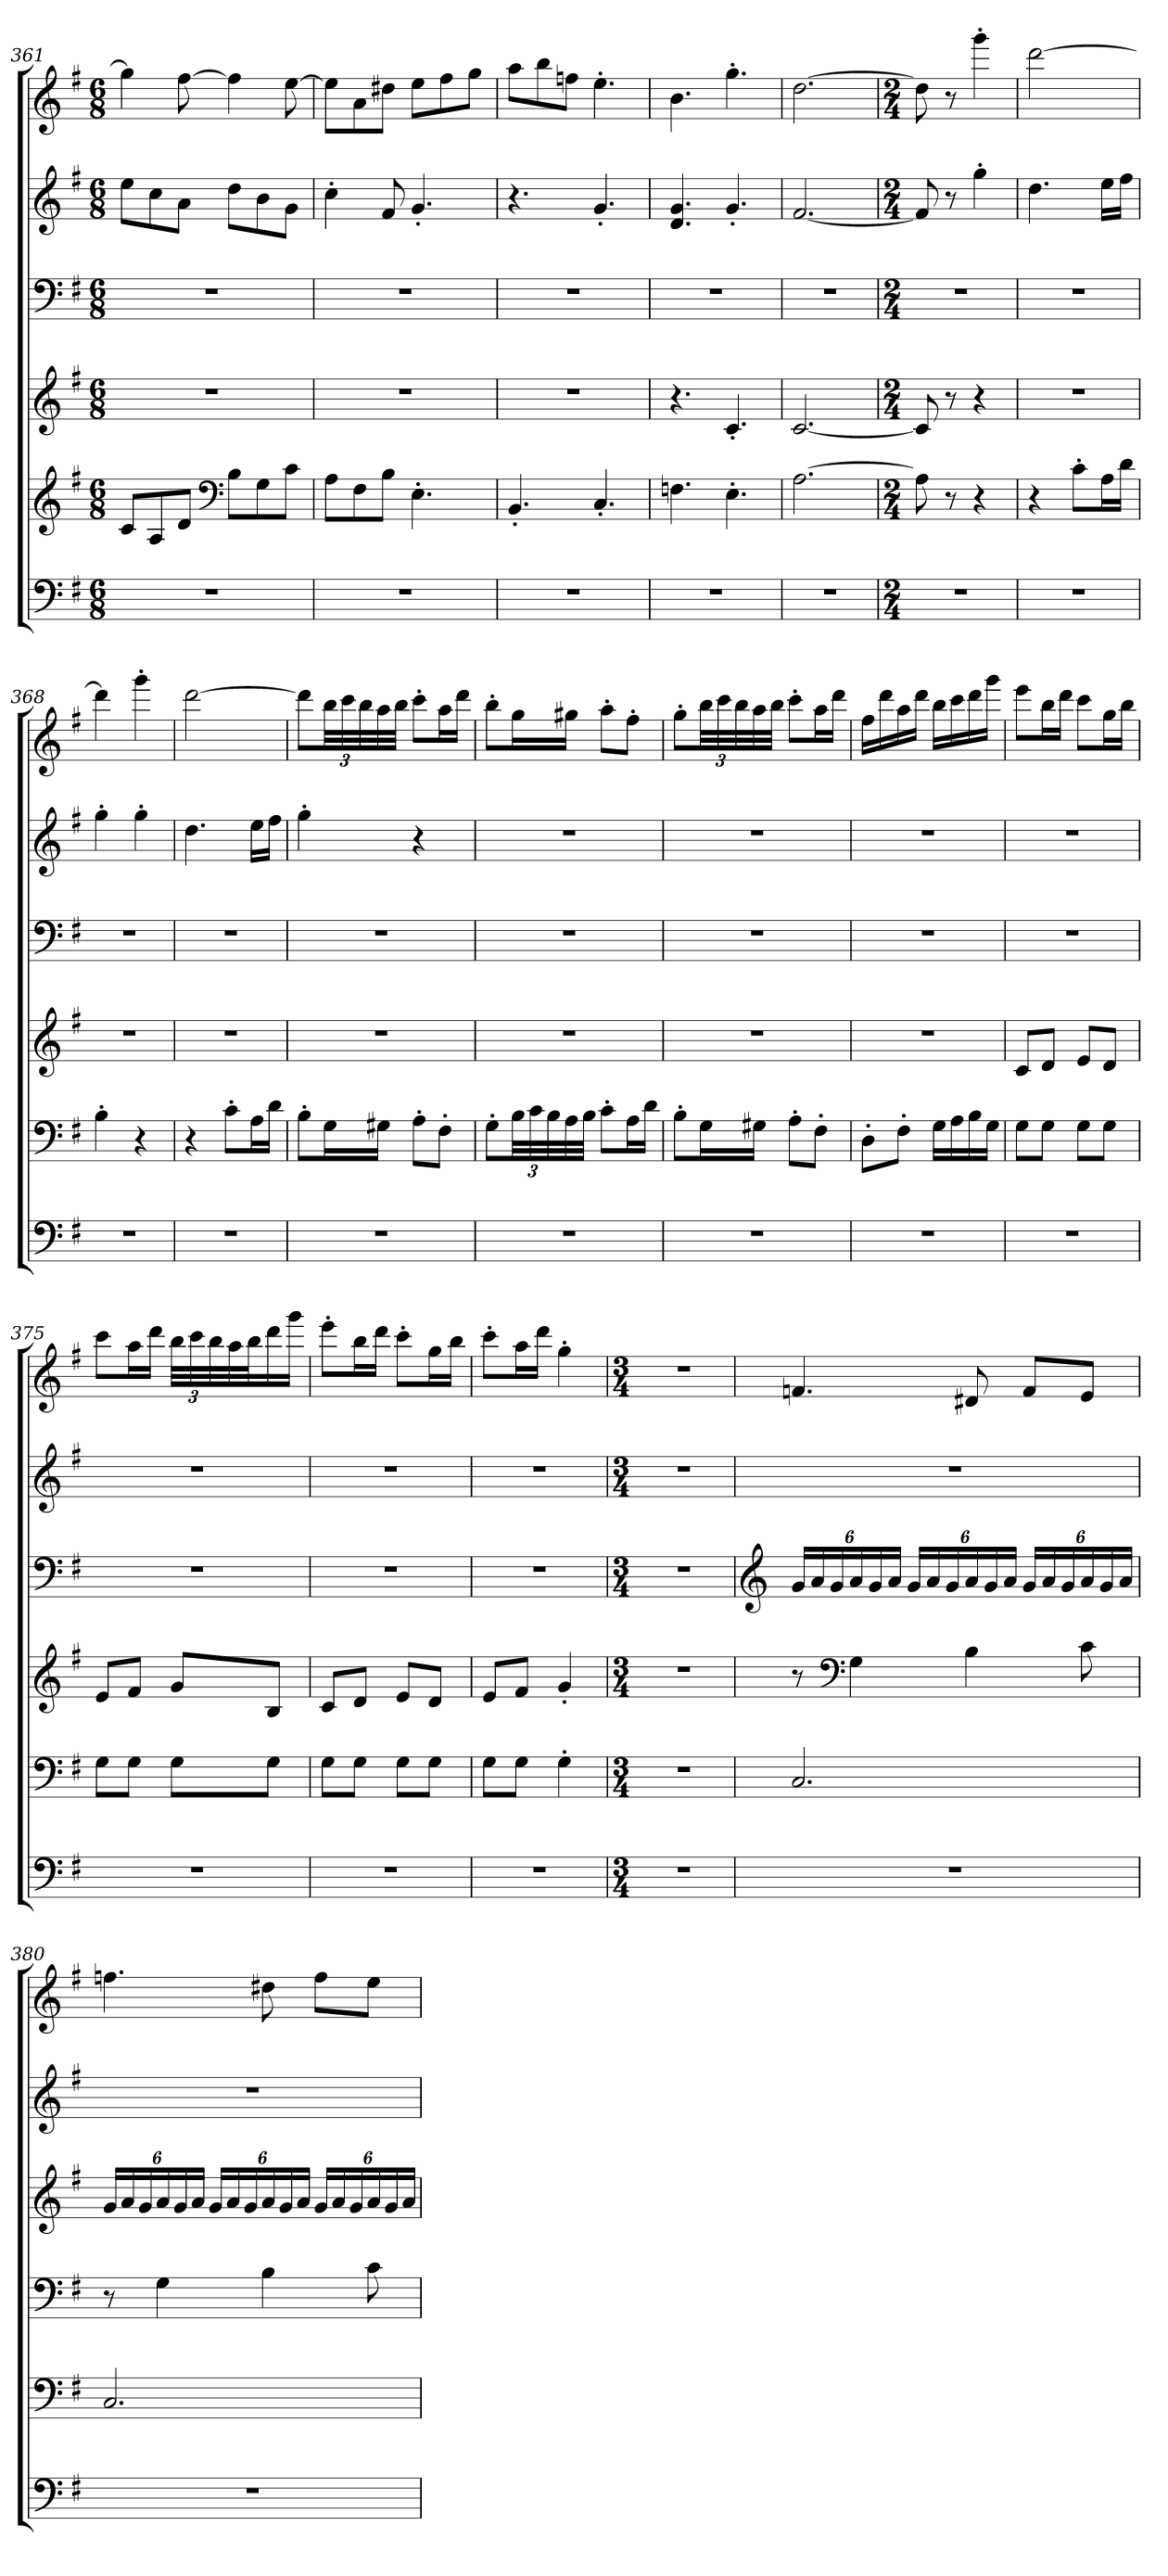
**kern	**kern	**kern	**kern	**kern	**kern
*part5	*part5	*part4	*part3	*part2	*part1
*staff6	*staff5	*staff4	*staff3	*staff2	*staff1
*clefF4	*clefG2	*clefG2	*clefF4	*clefG2	*clefG2
*k[f#]	*k[f#]	*k[f#]	*k[f#]	*k[f#]	*k[f#]
*M6/8	*M6/8	*M6/8	*M6/8	*M6/8	*M6/8
=361	=361	=361	=361	=361	=361
2.r	8c/L	2.r	2.r	8ee\L	4gg\]
.	8A/	.	.	8cc\	.
.	8d/J	.	.	8a\J	[8ff#\
*	*clefF4	*	*	*	*
.	8B\L	.	.	8dd\L	4ff#\]
.	8G\	.	.	8b\	.
.	8c\J	.	.	8g\J	[8ee\
=362	=362	=362	=362	=362	=362
2.r	8A\L	2.r	2.r	4cc'\	8ee\L]
.	8F#\	.	.	.	8a\
.	8B\J	.	.	8f#/	8dd#X\J
.	4.E'\	.	.	4.g'/	8ee\L
.	.	.	.	.	8ff#\
.	.	.	.	.	8gg\J
=363	=363	=363	=363	=363	=363
2.r	4.BB'/	2.r	2.r	4.r	8aa\L
.	.	.	.	.	8bb\
.	.	.	.	.	8ffn\J
.	4.C'/	.	.	4.g'/	4.ee'\
=364	=364	=364	=364	=364	=364
2.r	4.Fn\	4.r	2.r	4.d/ 4.g/	4.b\
.	4.E'\	4.c'/	.	4.g'/	4.gg'\
=365	=365	=365	=365	=365	=365
2.r	[2.A\	[2.c/	2.r	[2.f#/	[2.dd\
!!LO:LB:g=z
=366	=366	=366	=366	=366	=366
*M2/4	*M2/4	*M2/4	*M2/4	*M2/4	*M2/4
2r	8A\]	8c/]	2r	8f#/]	8dd\]
.	8r	8r	.	8r	8r
*	*	*	*	*	*MM103
.	4r	4r	.	4gg'\	4ggg'\
=367	=367	=367	=367	=367	=367
*	*	*	*	*	*MM105
2r	4r	2r	2r	4.dd\	[2ddd\
.	8c'\L	.	.	.	.
.	16A\L	.	.	16ee\LL	.
.	16d\JJ	.	.	16ff#\JJ	.
=368	=368	=368	=368	=368	=368
2r	4B'\	2r	2r	4gg'\	4ddd\]
*	*	*	*	*	*MM103
.	4r	.	.	4gg'\	4ggg'\
=369	=369	=369	=369	=369	=369
*	*	*	*	*	*MM105
2r	4r	2r	2r	4.dd\	[2ddd\
.	8c'\L	.	.	.	.
.	16A\L	.	.	16ee\LL	.
.	16d\JJ	.	.	16ff#\JJ	.
=370	=370	=370	=370	=370	=370
2r	8B'\L	2r	2r	4gg'\	8ddd\L]
*	*	*	*	*	*Xbrackettup
.	16G\L	.	.	.	48bb\LL
.	.	.	.	.	48ccc\
.	.	.	.	.	48bb\
.	16G#X\JJ	.	.	.	32aa\
.	.	.	.	.	32bb\JJJ
.	8A'\L	.	.	4r	8ccc'\L
.	8F#'\J	.	.	.	16aa\L
.	.	.	.	.	16ddd\JJ
=371	=371	=371	=371	=371	=371
2r	8G'\L	2r	2r	2r	8bb'\L
*	*Xbrackettup	*	*	*	*
.	48B\LL	.	.	.	16gg\L
.	48c\	.	.	.	.
.	48B\	.	.	.	.
.	32A\	.	.	.	16gg#X\JJ
.	32B\JJJ	.	.	.	.
.	8c'\L	.	.	.	8aa'\L
.	16A\L	.	.	.	8ff#'\J
.	16d\JJ	.	.	.	.
!!LO:PB:g=z
=372	=372	=372	=372	=372	=372
*	*	*	*	*	*MM105
2r	8B'\L	2r	2r	2r	8gg'\L
.	16G\L	.	.	.	48bb\LL
.	.	.	.	.	48ccc\
.	.	.	.	.	48bb\
.	16G#X\JJ	.	.	.	32aa\
.	.	.	.	.	32bb\JJJ
.	8A'\L	.	.	.	8ccc'\L
.	8F#'\J	.	.	.	16aa\L
.	.	.	.	.	16ddd\JJ
=373	=373	=373	=373	=373	=373
2r	8D'\L	2r	2r	2r	16ff#\LL
.	.	.	.	.	16ddd\
.	8F#'\J	.	.	.	16aa\
.	.	.	.	.	16ddd\JJ
.	16G\LL	.	.	.	16bb\LL
.	16A\	.	.	.	16ccc\
.	16B\	.	.	.	16ddd\
*	*	*	*	*	*MM100
.	16G\JJ	.	.	.	16ggg\JJ
=374	=374	=374	=374	=374	=374
*	*	*	*	*	*MM105
2r	8G\L	8c/L	2r	2r	8eee\L
.	8G\J	8d/J	.	.	16bb\L
.	.	.	.	.	16ddd\JJ
.	8G\L	8e/L	.	.	8ccc\L
.	8G\J	8d/J	.	.	16gg\L
.	.	.	.	.	16bb\JJ
!!LO:LB:g=z
=375	=375	=375	=375	=375	=375
2r	8G\L	8e/L	2r	2r	8ccc\L
.	8G\J	8f#/J	.	.	16aa\L
.	.	.	.	.	16ddd\JJ
.	8G\L	8g/L	.	.	48bb\LLL
.	.	.	.	.	48ccc\
.	.	.	.	.	48bb\
.	.	.	.	.	32aa\
.	.	.	.	.	32bb\J
.	8G\J	8B/J	.	.	16ddd\
.	.	.	.	.	16ggg\JJ
=376	=376	=376	=376	=376	=376
*	*	*	*	*	*MM103
2r	8G\L	8c/L	2r	2r	8eee'\L
.	8G\J	8d/J	.	.	16bb\L
.	.	.	.	.	16ddd\JJ
.	8G\L	8e/L	.	.	8ccc'\L
.	8G\J	8d/J	.	.	16gg\L
.	.	.	.	.	16bb\JJ
=377	=377	=377	=377	=377	=377
2r	8G\L	8e/L	2r	2r	8ccc'\L
*	*	*	*	*	*MM96
.	8G\J	8f#/J	.	.	16aa\L
*	*	*	*	*	*MM85
.	.	.	.	.	16ddd\JJ
*	*	*	*	*	*MM51
.	4G'\	4g'/	.	.	4gg'\
=378	=378	=378	=378	=378	=378
*M3/4	*M3/4	*M3/4	*M3/4	*M3/4	*M3/4
*	*	*	*	*	*MM42
2.r	2.r	2.r	2.r	2.r	2.r
!!LO:PB:g=z
=379	=379	=379	=379	=379	=379
*	*	*	*clefG2	*	*
*	*	*	*Xbrackettup	*	*
*	*	*	*	*	*MM118
2.r	2.C/	8r	24g/LL	2.r	4.fn/
.	.	.	24a/	.	.
.	.	.	24g/	.	.
*	*	*clefF4	*	*	*
.	.	4G\	24a/	.	.
.	.	.	24g/	.	.
.	.	.	24a/JJ	.	.
.	.	.	24g/LL	.	.
.	.	.	24a/	.	.
.	.	.	24g/	.	.
.	.	4B\	24a/	.	8d#X/
.	.	.	24g/	.	.
.	.	.	24a/JJ	.	.
.	.	.	24g/LL	.	8f/L
.	.	.	24a/	.	.
.	.	.	24g/	.	.
.	.	8c\	24a/	.	8e/J
.	.	.	24g/	.	.
.	.	.	24a/JJ	.	.
=380	=380	=380	=380	=380	=380
*	*	*	*	*	*MM118
2.r	2.C/	8r	24g/LL	2.r	4.ffn\
.	.	.	24a/	.	.
.	.	.	24g/	.	.
.	.	4G\	24a/	.	.
.	.	.	24g/	.	.
.	.	.	24a/JJ	.	.
.	.	.	24g/LL	.	.
.	.	.	24a/	.	.
.	.	.	24g/	.	.
.	.	4B\	24a/	.	8dd#X\
.	.	.	24g/	.	.
.	.	.	24a/JJ	.	.
.	.	.	24g/LL	.	8ff\L
.	.	.	24a/	.	.
.	.	.	24g/	.	.
.	.	8c\	24a/	.	8ee\J
.	.	.	24g/	.	.
.	.	.	24a/JJ	.	.
=	=	=	=	=	=
*-	*-	*-	*-	*-	*-
